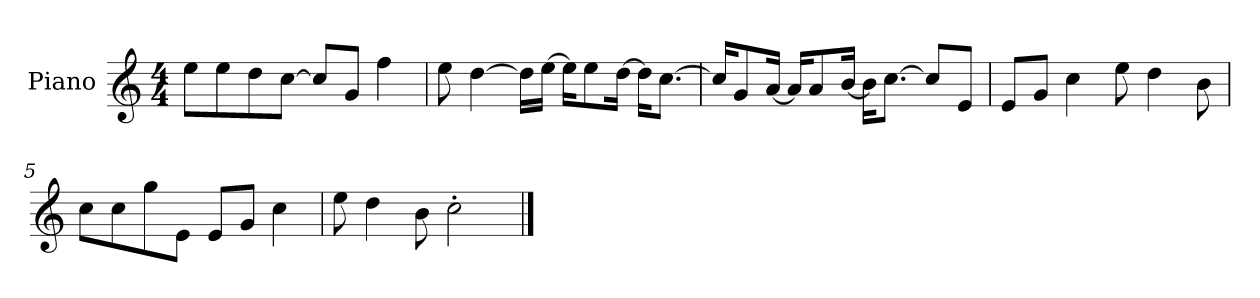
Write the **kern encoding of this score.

**kern
*part1
*staff1
*I"Piano
*I'P-no
*clefG2
*k[]
*M4/4
*MM90
=1
8ee\L
8ee\
8dd\
[8cc\J
8cc/L]
8g/J
4ff\
=2
8ee\
[4dd\
16dd\LL]
[16ee\JJ
16ee\KL]
8ee\
[16dd\Jk
16dd\KL]
[8.cc\J
=3
16cc/KL]
8g/
[16a/Jk
16a/KL]
8a/
[16b/Jk
16b\KL]
[8.cc\J
8cc/L]
8e/J
=4
8e/L
8g/J
4cc\
8ee\
4dd\
8b\
=5
8cc\L
8cc\
8gg\
8e\J
8e/L
8g/J
4cc\
!!LO:LB:g=z
=6
8ee\
4dd\
8b\
2cc'\
==
*-
